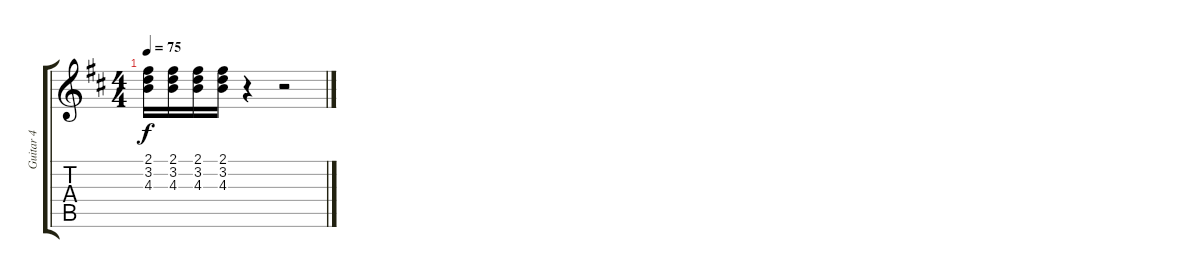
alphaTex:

\track ("Guitar 4" "Guitar 4") {instrument acousticguitarnylon}
\staff {score tabs}
\tuning (E4 B3 G3 D3 A2 E2) {hide}
\ts (4 4)
\tempo 75
\clef g2
\ks bminor
(2.1 3.2 4.3).16{dy f} (2.1 3.2 4.3).16 (2.1 3.2 4.3).16 (2.1 3.2 4.3).16 r.4 r.2
